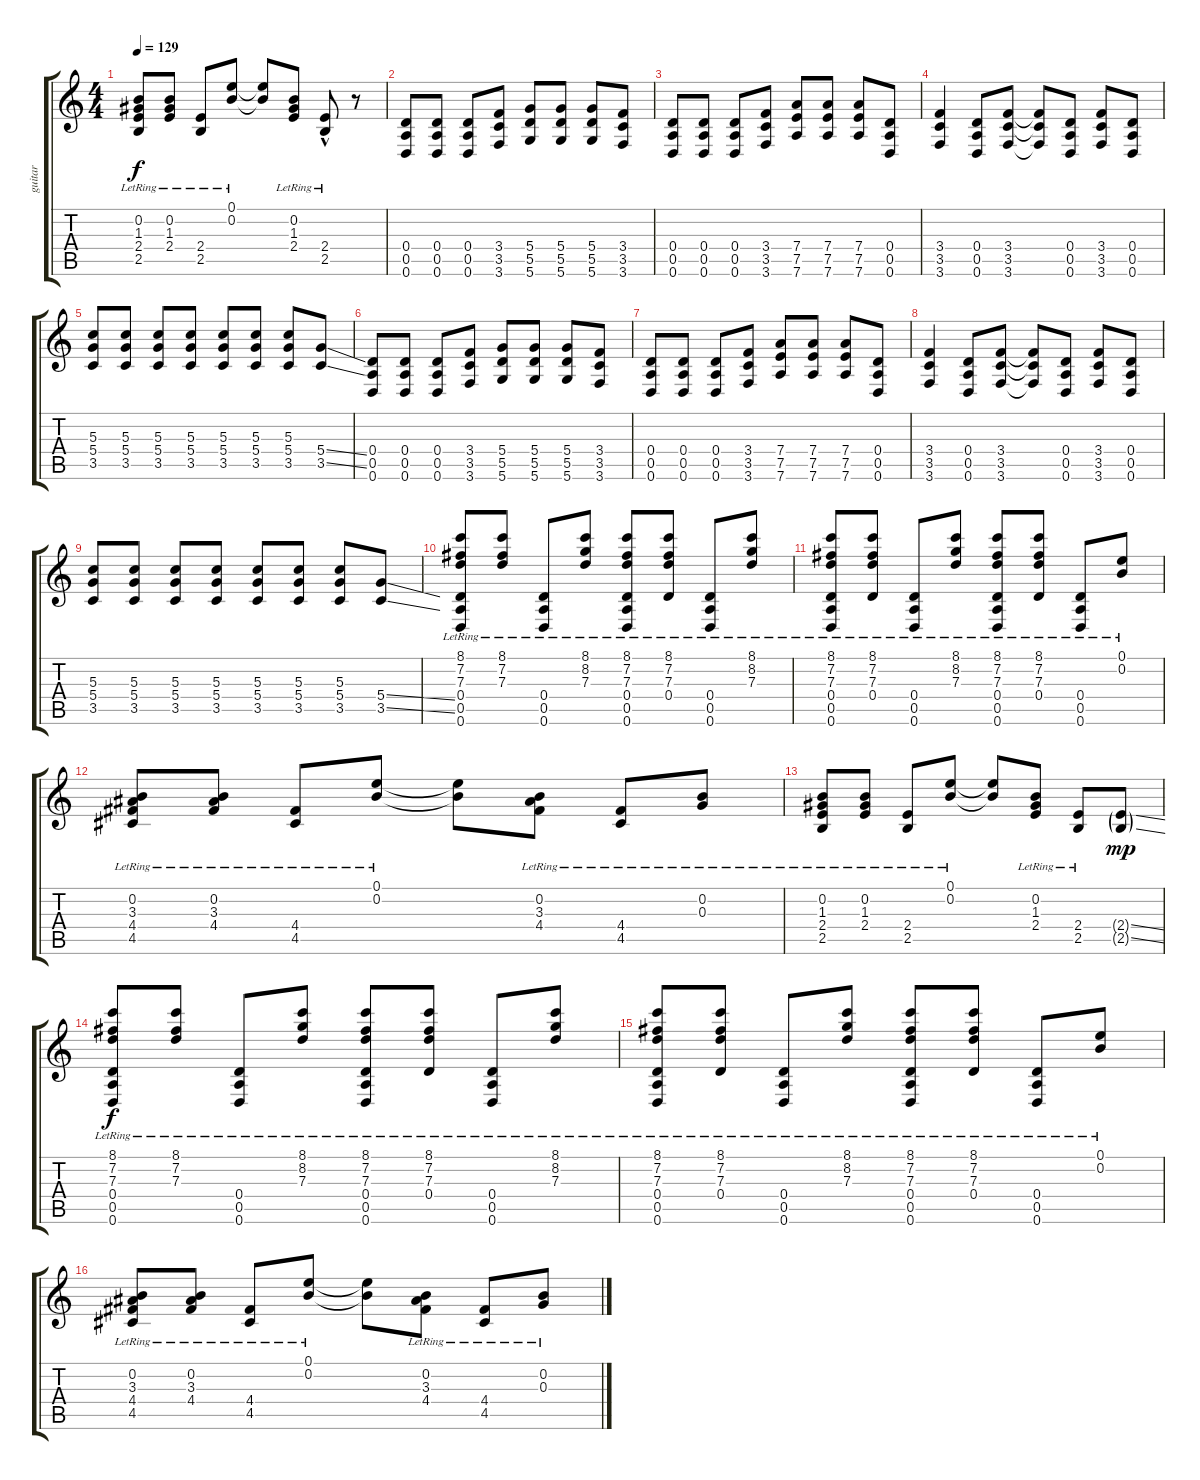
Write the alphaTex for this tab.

\track ("guitar" "guitar") {instrument distortionguitar}
\staff {score tabs}
\tuning (E4 B3 G3 D3 A2 D2) {hide}
\ts (4 4)
\tempo 129
\clef g2
\ks c
(0.2{lr} 1.3{lr} 2.4{lr} 2.5{lr}).8{dy f} (0.2{lr} 1.3{lr} 2.4{lr}).8 (2.4{lr} 2.5{lr}).8 (0.1{lr} 0.2{lr}).8 (0.1{t} 0.2{t}).8 (0.2{lr} 1.3{lr} 2.4{lr}).8 (2.4{hac lr} 2.5{hac lr}).8 r.8 |
(0.4 0.5 0.6).8 (0.4 0.5 0.6).8 (0.4 0.5 0.6).8 (3.4 3.5 3.6).8 (5.4 5.5 5.6).8 (5.4 5.5 5.6).8 (5.4 5.5 5.6).8 (3.4 3.5 3.6).8 |
(0.4 0.5 0.6).8 (0.4 0.5 0.6).8 (0.4 0.5 0.6).8 (3.4 3.5 3.6).8 (7.4 7.5 7.6).8 (7.4 7.5 7.6).8 (7.4 7.5 7.6).8 (0.4 0.5 0.6).8 |
(3.4 3.5 3.6).4 (0.4 0.5 0.6).8 (3.4 3.5 3.6).8 (3.4{t} 3.5{t} 3.6{t}).8 (0.4 0.5 0.6).8 (3.4 3.5 3.6).8 (0.4 0.5 0.6).8 |
(5.3 5.4 3.5).8 (5.3 5.4 3.5).8 (5.3 5.4 3.5).8 (5.3 5.4 3.5).8 (5.3 5.4 3.5).8 (5.3 5.4 3.5).8 (5.3 5.4 3.5).8 (5.4{ss} 3.5{ss}).8 |
(0.4 0.5 0.6).8 (0.4 0.5 0.6).8 (0.4 0.5 0.6).8 (3.4 3.5 3.6).8 (5.4 5.5 5.6).8 (5.4 5.5 5.6).8 (5.4 5.5 5.6).8 (3.4 3.5 3.6).8 |
(0.4 0.5 0.6).8 (0.4 0.5 0.6).8 (0.4 0.5 0.6).8 (3.4 3.5 3.6).8 (7.4 7.5 7.6).8 (7.4 7.5 7.6).8 (7.4 7.5 7.6).8 (0.4 0.5 0.6).8 |
(3.4 3.5 3.6).4 (0.4 0.5 0.6).8 (3.4 3.5 3.6).8 (3.4{t} 3.5{t} 3.6{t}).8 (0.4 0.5 0.6).8 (3.4 3.5 3.6).8 (0.4 0.5 0.6).8 |
(5.3 5.4 3.5).8 (5.3 5.4 3.5).8 (5.3 5.4 3.5).8 (5.3 5.4 3.5).8 (5.3 5.4 3.5).8 (5.3 5.4 3.5).8 (5.3 5.4 3.5).8 (5.4{ss} 3.5{ss}).8 |
(8.1{lr} 7.2{lr} 7.3{lr} 0.4{lr} 0.5{lr} 0.6{lr}).8 (8.1{lr} 7.2{lr} 7.3{lr}).8 (0.4{lr} 0.5{lr} 0.6{lr}).8 (8.1{lr} 8.2{lr} 7.3{lr}).8 (8.1{lr} 7.2{lr} 7.3{lr} 0.4{lr} 0.5{lr} 0.6{lr}).8 (8.1{lr} 7.2{lr} 7.3{lr} 0.4{lr}).8 (0.4{lr} 0.5{lr} 0.6{lr}).8 (8.1{lr} 8.2{lr} 7.3{lr}).8 |
(8.1{lr} 7.2{lr} 7.3{lr} 0.4{lr} 0.5{lr} 0.6{lr}).8 (8.1{lr} 7.2{lr} 7.3{lr} 0.4{lr}).8 (0.4{lr} 0.5{lr} 0.6{lr}).8 (8.1{lr} 8.2{lr} 7.3{lr}).8 (8.1{lr} 7.2{lr} 7.3{lr} 0.4{lr} 0.5{lr} 0.6{lr}).8 (8.1{lr} 7.2{lr} 7.3{lr} 0.4{lr}).8 (0.4{lr} 0.5{lr} 0.6{lr}).8 (0.1{lr} 0.2{lr}).8 |
(0.2{lr} 3.3{lr} 4.4{lr} 4.5{lr}).8 (0.2{lr} 3.3{lr} 4.4{lr}).8 (4.4{lr} 4.5{lr}).8 (0.1{lr} 0.2{lr}).8 (0.1{t} 0.2{t}).8 (0.2{lr} 3.3{lr} 4.4{lr}).8 (4.4{lr} 4.5{lr}).8 (0.2{lr} 0.3{lr}).8 |
(0.2{lr} 1.3{lr} 2.4{lr} 2.5{lr}).8 (0.2{lr} 1.3{lr} 2.4{lr}).8 (2.4{lr} 2.5{lr}).8 (0.1{lr} 0.2{lr}).8 (0.1{t} 0.2{t}).8 (0.2{lr} 1.3{lr} 2.4{lr}).8 (2.4{lr} 2.5{lr}).8 (2.4{ss g} 2.5{ss g}).8{dy mp} |
(8.1{lr} 7.2{lr} 7.3{lr} 0.4{lr} 0.5{lr} 0.6{lr}).8{dy f} (8.1{lr} 7.2{lr} 7.3{lr}).8 (0.4{lr} 0.5{lr} 0.6{lr}).8 (8.1{lr} 8.2{lr} 7.3{lr}).8 (8.1{lr} 7.2{lr} 7.3{lr} 0.4{lr} 0.5{lr} 0.6{lr}).8 (8.1{lr} 7.2{lr} 7.3{lr} 0.4{lr}).8 (0.4{lr} 0.5{lr} 0.6{lr}).8 (8.1{lr} 8.2{lr} 7.3{lr}).8 |
(8.1{lr} 7.2{lr} 7.3{lr} 0.4{lr} 0.5{lr} 0.6{lr}).8 (8.1{lr} 7.2{lr} 7.3{lr} 0.4{lr}).8 (0.4{lr} 0.5{lr} 0.6{lr}).8 (8.1{lr} 8.2{lr} 7.3{lr}).8 (8.1{lr} 7.2{lr} 7.3{lr} 0.4{lr} 0.5{lr} 0.6{lr}).8 (8.1{lr} 7.2{lr} 7.3{lr} 0.4{lr}).8 (0.4{lr} 0.5{lr} 0.6{lr}).8 (0.1{lr} 0.2{lr}).8 |
(0.2{lr} 3.3{lr} 4.4{lr} 4.5{lr}).8 (0.2{lr} 3.3{lr} 4.4{lr}).8 (4.4{lr} 4.5{lr}).8 (0.1{lr} 0.2{lr}).8 (0.1{t} 0.2{t}).8 (0.2{lr} 3.3{lr} 4.4{lr}).8 (4.4{lr} 4.5{lr}).8 (0.2{lr} 0.3{lr}).8
